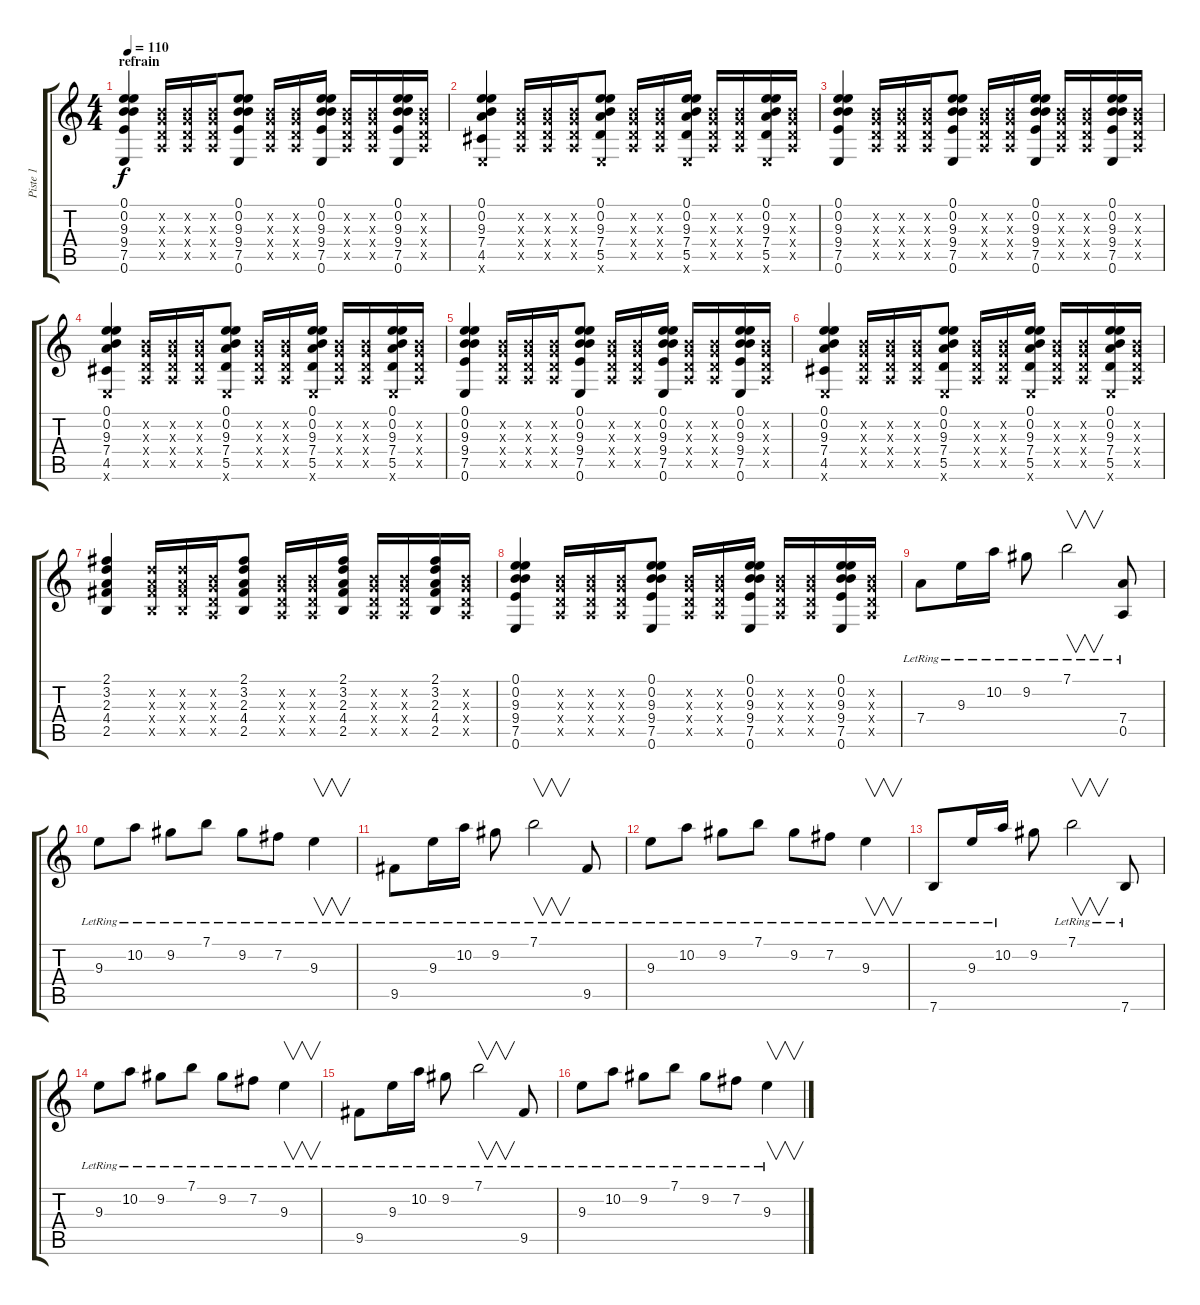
\track ("Piste 1" "Piste 1") {instrument electricguitarjazz}
\staff {score tabs}
\tuning (E4 B3 G3 D3 A2 E2) {hide}
\ts (4 4)
\section ("" "refrain")
\tempo 110
\clef g2
\ks c
(0.1 0.2 9.3 9.4 7.5 0.6).4{dy f} (0.2{x} 0.3{x} 0.4{x} 0.5{x}).16 (0.2{x} 0.3{x} 0.4{x} 0.5{x}).16 (0.2{x} 0.3{x} 0.4{x} 0.5{x}).16 (0.1 0.2 9.3 9.4 7.5 0.6).8 (0.2{x} 0.3{x} 0.4{x} 0.5{x}).16 (0.2{x} 0.3{x} 0.4{x} 0.5{x}).16 (0.1 0.2 9.3 9.4 7.5 0.6).16 (0.2{x} 0.3{x} 0.4{x} 0.5{x}).16 (0.2{x} 0.3{x} 0.4{x} 0.5{x}).16 (0.1 0.2 9.3 9.4 7.5 0.6).16 (0.2{x} 0.3{x} 0.4{x} 0.5{x}).16 |
(0.1 0.2 9.3 7.4 4.5 0.6{x}).4 (0.2{x} 0.3{x} 0.4{x} 0.5{x}).16 (0.2{x} 0.3{x} 0.4{x} 0.5{x}).16 (0.2{x} 0.3{x} 0.4{x} 0.5{x}).16 (0.1 0.2 9.3 7.4 5.5 0.6{x}).8 (0.2{x} 0.3{x} 0.4{x} 0.5{x}).16 (0.2{x} 0.3{x} 0.4{x} 0.5{x}).16 (0.1 0.2 9.3 7.4 5.5 0.6{x}).16 (0.2{x} 0.3{x} 0.4{x} 0.5{x}).16 (0.2{x} 0.3{x} 0.4{x} 0.5{x}).16 (0.1 0.2 9.3 7.4 5.5 0.6{x}).16 (0.2{x} 0.3{x} 0.4{x} 0.5{x}).16 |
(0.1 0.2 9.3 9.4 7.5 0.6).4 (0.2{x} 0.3{x} 0.4{x} 0.5{x}).16 (0.2{x} 0.3{x} 0.4{x} 0.5{x}).16 (0.2{x} 0.3{x} 0.4{x} 0.5{x}).16 (0.1 0.2 9.3 9.4 7.5 0.6).8 (0.2{x} 0.3{x} 0.4{x} 0.5{x}).16 (0.2{x} 0.3{x} 0.4{x} 0.5{x}).16 (0.1 0.2 9.3 9.4 7.5 0.6).16 (0.2{x} 0.3{x} 0.4{x} 0.5{x}).16 (0.2{x} 0.3{x} 0.4{x} 0.5{x}).16 (0.1 0.2 9.3 9.4 7.5 0.6).16 (0.2{x} 0.3{x} 0.4{x} 0.5{x}).16 |
(0.1 0.2 9.3 7.4 4.5 0.6{x}).4 (0.2{x} 0.3{x} 0.4{x} 0.5{x}).16 (0.2{x} 0.3{x} 0.4{x} 0.5{x}).16 (0.2{x} 0.3{x} 0.4{x} 0.5{x}).16 (0.1 0.2 9.3 7.4 5.5 0.6{x}).8 (0.2{x} 0.3{x} 0.4{x} 0.5{x}).16 (0.2{x} 0.3{x} 0.4{x} 0.5{x}).16 (0.1 0.2 9.3 7.4 5.5 0.6{x}).16 (0.2{x} 0.3{x} 0.4{x} 0.5{x}).16 (0.2{x} 0.3{x} 0.4{x} 0.5{x}).16 (0.1 0.2 9.3 7.4 5.5 0.6{x}).16 (0.2{x} 0.3{x} 0.4{x} 0.5{x}).16 |
(0.1 0.2 9.3 9.4 7.5 0.6).4 (0.2{x} 0.3{x} 0.4{x} 0.5{x}).16 (0.2{x} 0.3{x} 0.4{x} 0.5{x}).16 (0.2{x} 0.3{x} 0.4{x} 0.5{x}).16 (0.1 0.2 9.3 9.4 7.5 0.6).8 (0.2{x} 0.3{x} 0.4{x} 0.5{x}).16 (0.2{x} 0.3{x} 0.4{x} 0.5{x}).16 (0.1 0.2 9.3 9.4 7.5 0.6).16 (0.2{x} 0.3{x} 0.4{x} 0.5{x}).16 (0.2{x} 0.3{x} 0.4{x} 0.5{x}).16 (0.1 0.2 9.3 9.4 7.5 0.6).16 (0.2{x} 0.3{x} 0.4{x} 0.5{x}).16 |
(0.1 0.2 9.3 7.4 4.5 0.6{x}).4 (0.2{x} 0.3{x} 0.4{x} 0.5{x}).16 (0.2{x} 0.3{x} 0.4{x} 0.5{x}).16 (0.2{x} 0.3{x} 0.4{x} 0.5{x}).16 (0.1 0.2 9.3 7.4 5.5 0.6{x}).8 (0.2{x} 0.3{x} 0.4{x} 0.5{x}).16 (0.2{x} 0.3{x} 0.4{x} 0.5{x}).16 (0.1 0.2 9.3 7.4 5.5 0.6{x}).16 (0.2{x} 0.3{x} 0.4{x} 0.5{x}).16 (0.2{x} 0.3{x} 0.4{x} 0.5{x}).16 (0.1 0.2 9.3 7.4 5.5 0.6{x}).16 (0.2{x} 0.3{x} 0.4{x} 0.5{x}).16 |
(2.1 3.2 2.3 4.4 2.5).4 (3.2{x} 2.3{x} 4.4{x} 2.5{x}).16 (3.2{x} 2.3{x} 4.4{x} 2.5{x}).16 (0.2{x} 0.3{x} 0.4{x} 0.5{x}).16 (2.1 3.2 2.3 4.4 2.5).8 (0.2{x} 0.3{x} 0.4{x} 0.5{x}).16 (0.2{x} 0.3{x} 0.4{x} 0.5{x}).16 (2.1 3.2 2.3 4.4 2.5).16 (0.2{x} 0.3{x} 0.4{x} 0.5{x}).16 (0.2{x} 0.3{x} 0.4{x} 0.5{x}).16 (2.1 3.2 2.3 4.4 2.5).16 (0.2{x} 0.3{x} 0.4{x} 0.5{x}).16 |
(0.1 0.2 9.3 9.4 7.5 0.6).4 (0.2{x} 0.3{x} 0.4{x} 0.5{x}).16 (0.2{x} 0.3{x} 0.4{x} 0.5{x}).16 (0.2{x} 0.3{x} 0.4{x} 0.5{x}).16 (0.1 0.2 9.3 9.4 7.5 0.6).8 (0.2{x} 0.3{x} 0.4{x} 0.5{x}).16 (0.2{x} 0.3{x} 0.4{x} 0.5{x}).16 (0.1 0.2 9.3 9.4 7.5 0.6).16 (0.2{x} 0.3{x} 0.4{x} 0.5{x}).16 (0.2{x} 0.3{x} 0.4{x} 0.5{x}).16 (0.1 0.2 9.3 9.4 7.5 0.6).16 (0.2{x} 0.3{x} 0.4{x} 0.5{x}).16 |
7.4{lr}.8 9.3{lr}.16 10.2{lr}.16 9.2{lr}.8 7.1{lr}.2{v} (7.4{lr} 0.5{lr}).8 |
9.3{lr}.8 10.2{lr}.8 9.2{lr}.8 7.1{lr}.8 9.2{lr}.8 7.2{lr}.8 9.3{lr}.4{v} |
9.5{lr}.8 9.3{lr}.16 10.2{lr}.16 9.2{lr}.8 7.1{lr}.2{v} 9.5{lr}.8 |
9.3{lr}.8 10.2{lr}.8 9.2{lr}.8 7.1{lr}.8 9.2{lr}.8 7.2{lr}.8 9.3{lr}.4{v} |
7.6{lr}.8 9.3{lr}.16 10.2{lr}.16 9.2.8 7.1{lr}.2{v} 7.6{lr}.8 |
9.3{lr}.8 10.2{lr}.8 9.2{lr}.8 7.1{lr}.8 9.2{lr}.8 7.2{lr}.8 9.3{lr}.4{v} |
9.5{lr}.8 9.3{lr}.16 10.2{lr}.16 9.2{lr}.8 7.1{lr}.2{v} 9.5{lr}.8 |
9.3{lr}.8 10.2{lr}.8 9.2{lr}.8 7.1{lr}.8 9.2{lr}.8 7.2{lr}.8 9.3{lr}.4{v}
